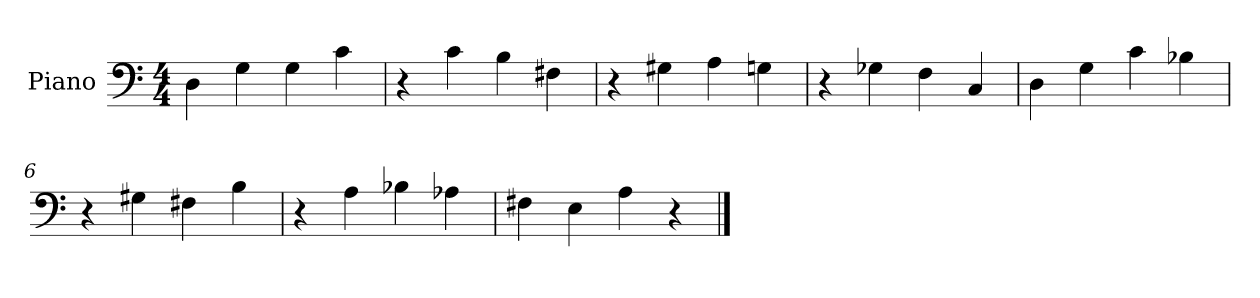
**kern
*part1
*staff1
*I"Piano
*I'Pno
*clefF4
*k[]
*C:
*M4/4
=1
4D\
4G\
4G\
4c\
=2
4r
4c\
4B\
4F#X\
=3
4r
4G#X\
4A\
4Gn\
=4
4r
4G-X\
4F\
4C/
=5
4D\
4G\
4c\
4B-X\
=6
4r
4G#X\
4F#X\
4B\
=7
4r
4A\
4B-X\
4A-X\
=8
4F#X\
4E\
4A\
4r
==
*-
